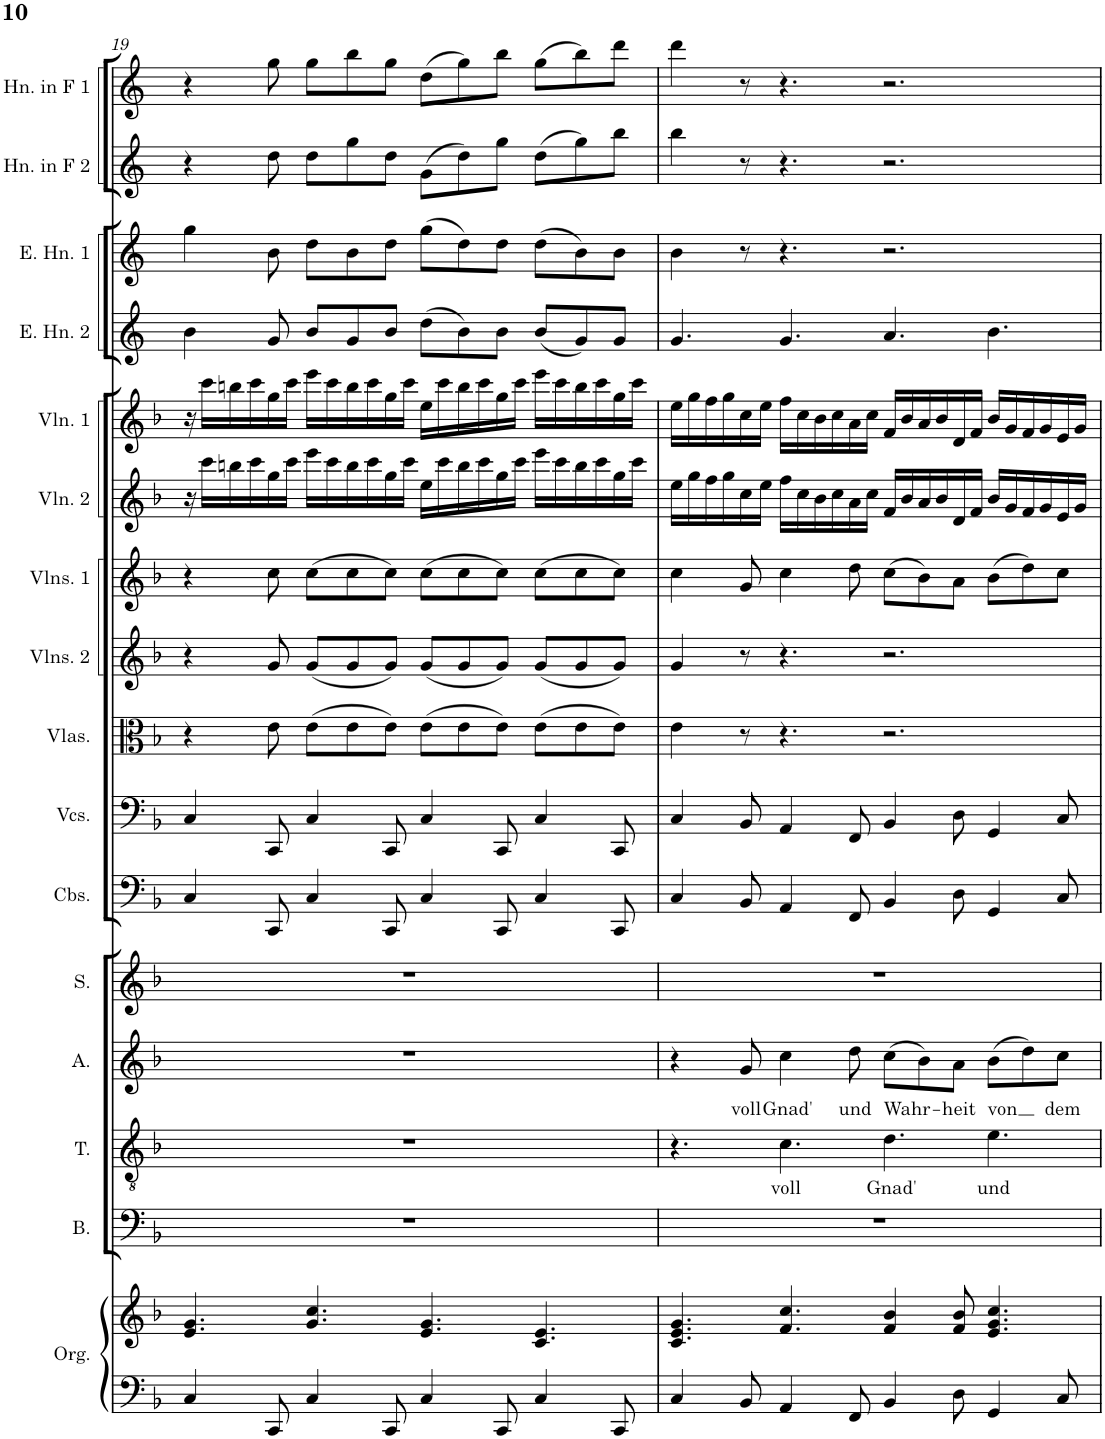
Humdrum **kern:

**kern	**kern	**kern	**kern	**text	**kern	**text	**kern	**kern	**kern	**kern	**kern	**kern	**kern	**kern	**kern	**kern	**kern	**kern
*part16	*part16	*part15	*part14	*part14	*part13	*part13	*part12	*part11	*part10	*part9	*part8	*part7	*part6	*part5	*part4	*part3	*part2	*part1
*staff17	*staff16	*staff15	*staff14	*staff14	*staff13	*staff13	*staff12	*staff11	*staff10	*staff9	*staff8	*staff7	*staff6	*staff5	*staff4	*staff3	*staff2	*staff1
*I"Organ	*	*I"Bass	*I"Tenor	*	*I"Alto	*	*I"Soprano	*I"Contrabasses	*I"Violoncellos	*I"Violas	*I"Violins 2	*I"Violins 1	*I"Solo Violin 2	*I"Solo Violin 1	*I"English Horn 2	*I"English Horn 1	*I"Horn in F 2	*I"Horn in F 1
*I'Org.	*	*I'B.	*I'T.	*	*I'A.	*	*I'S.	*I'Cbs.	*I'Vcs.	*I'Vlas.	*I'Vlns. 2	*I'Vlns. 1	*I'Vln. 2	*I'Vln. 1	*I'E. Hn. 2	*I'E. Hn. 1	*I'Hn. in F 2	*I'Hn. in F 1
!!LO:PB:g=z
*clefF4	*clefG2	*clefF4	*clefGv2	*	*clefG2	*	*clefG2	*clefF4	*clefF4	*clefC3	*clefG2	*clefG2	*clefG2	*clefG2	*clefG2	*clefG2	*clefG2	*clefG2
*	*	*	*	*	*	*	*	*Trd7c12	*	*	*	*	*	*	*Trd4c7	*Trd4c7	*Trd4c7	*Trd4c7
*k[b-]	*k[b-]	*k[b-]	*k[b-]	*	*k[b-]	*	*k[b-]	*k[b-]	*k[b-]	*k[b-]	*k[b-]	*k[b-]	*k[b-]	*k[b-]	*k[]	*k[]	*k[]	*k[]
*M12/8	*M12/8	*M12/8	*M12/8	*	*M12/8	*	*M12/8	*M12/8	*M12/8	*M12/8	*M12/8	*M12/8	*M12/8	*M12/8	*M12/8	*M12/8	*M12/8	*M12/8
=19	=19	=19	=19	=19	=19	=19	=19	=19	=19	=19	=19	=19	=19	=19	=19	=19	=19	=19
4C/	4.e/ 4.g/	1.r	1.r	.	1.r	.	1.r	4C/	4C/	4r	4r	4r	16r	16r	4b\	4gg\	4r	4r
.	.	.	.	.	.	.	.	.	.	.	.	.	16ccc\LL	16ccc\LL	.	.	.	.
.	.	.	.	.	.	.	.	.	.	.	.	.	16bbn\	16bbn\	.	.	.	.
.	.	.	.	.	.	.	.	.	.	.	.	.	16ccc\	16ccc\	.	.	.	.
8CC/	.	.	.	.	.	.	.	8CC/	8CC/	8e\	8g/	8cc\	16gg\	16gg\	8g/	8b\	8dd\	8gg\
.	.	.	.	.	.	.	.	.	.	.	.	.	16ccc\JJ	16ccc\JJ	.	.	.	.
4C/	4.g/ 4.cc/	.	.	.	.	.	.	4C/	4C/	(8e\L	(8g/L	(8cc\L	16eee\LL	16eee\LL	8b/L	8dd\L	8dd\L	8gg\L
.	.	.	.	.	.	.	.	.	.	.	.	.	16ccc\	16ccc\	.	.	.	.
.	.	.	.	.	.	.	.	.	.	8e\	8g/	8cc\	16bb\	16bb\	8g/	8b\	8gg\	8bb\
.	.	.	.	.	.	.	.	.	.	.	.	.	16ccc\	16ccc\	.	.	.	.
8CC/	.	.	.	.	.	.	.	8CC/	8CC/	8e\J)	8g/J)	8cc\J)	16gg\	16gg\	8b/J	8dd\J	8dd\J	8gg\J
.	.	.	.	.	.	.	.	.	.	.	.	.	16ccc\JJ	16ccc\JJ	.	.	.	.
4C/	4.e/ 4.g/	.	.	.	.	.	.	4C/	4C/	(8e\L	(8g/L	(8cc\L	16ee\LL	16ee\LL	(8dd\L	(8gg\L	(8g\L	(8dd\L
.	.	.	.	.	.	.	.	.	.	.	.	.	16ccc\	16ccc\	.	.	.	.
.	.	.	.	.	.	.	.	.	.	8e\	8g/	8cc\	16bb\	16bb\	8b\)	8dd\)	8dd\)	8gg\)
.	.	.	.	.	.	.	.	.	.	.	.	.	16ccc\	16ccc\	.	.	.	.
8CC/	.	.	.	.	.	.	.	8CC/	8CC/	8e\J)	8g/J)	8cc\J)	16gg\	16gg\	8b\J	8dd\J	8gg\J	8bb\J
.	.	.	.	.	.	.	.	.	.	.	.	.	16ccc\JJ	16ccc\JJ	.	.	.	.
4C/	4.c/ 4.e/	.	.	.	.	.	.	4C/	4C/	(8e\L	(8g/L	(8cc\L	16eee\LL	16eee\LL	(8b/L	(8dd\L	(8dd\L	(8gg\L
.	.	.	.	.	.	.	.	.	.	.	.	.	16ccc\	16ccc\	.	.	.	.
.	.	.	.	.	.	.	.	.	.	8e\	8g/	8cc\	16bb\	16bb\	8g/)	8b\)	8gg\)	8bb\)
.	.	.	.	.	.	.	.	.	.	.	.	.	16ccc\	16ccc\	.	.	.	.
8CC/	.	.	.	.	.	.	.	8CC/	8CC/	8e\J)	8g/J)	8cc\J)	16gg\	16gg\	8g/J	8b\J	8bb\J	8ddd\J
.	.	.	.	.	.	.	.	.	.	.	.	.	16ccc\JJ	16ccc\JJ	.	.	.	.
=20	=20	=20	=20	=20	=20	=20	=20	=20	=20	=20	=20	=20	=20	=20	=20	=20	=20	=20
4C/	4.c/ 4.e/ 4.g/	1.r	4.r	.	4r	.	1.r	4C/	4C/	4e\	4g/	4cc\	16ee\LL	16ee\LL	4.g/	4b\	4bb\	4ddd\
.	.	.	.	.	.	.	.	.	.	.	.	.	16gg\	16gg\	.	.	.	.
.	.	.	.	.	.	.	.	.	.	.	.	.	16ff\	16ff\	.	.	.	.
.	.	.	.	.	.	.	.	.	.	.	.	.	16gg\	16gg\	.	.	.	.
!	!	!	!	!	!	!LO:LY:b	!	!	!	!	!	!	!	!	!	!	!	!
8BB-/	.	.	.	.	8g/	voll	.	8BB-/	8BB-/	8r	8r	8g/	16cc\	16cc\	.	8r	8r	8r
.	.	.	.	.	.	.	.	.	.	.	.	.	16ee\JJ	16ee\JJ	.	.	.	.
!	!	!	!	!LO:LY:b	!	!LO:LY:b	!	!	!	!	!	!	!	!	!	!	!	!
4AA/	4.f/ 4.cc/	.	4.c\	voll	4cc\	Gnad'	.	4AA/	4AA/	4.r	4.r	4cc\	16ff\LL	16ff\LL	4.g/	4.r	4.r	4.r
.	.	.	.	.	.	.	.	.	.	.	.	.	16cc\	16cc\	.	.	.	.
.	.	.	.	.	.	.	.	.	.	.	.	.	16b-\	16b-\	.	.	.	.
.	.	.	.	.	.	.	.	.	.	.	.	.	16cc\	16cc\	.	.	.	.
!	!	!	!	!	!	!LO:LY:b	!	!	!	!	!	!	!	!	!	!	!	!
8FF/	.	.	.	.	8dd\	und	.	8FF/	8FF/	.	.	8dd\	16a\	16a\	.	.	.	.
.	.	.	.	.	.	.	.	.	.	.	.	.	16cc\JJ	16cc\JJ	.	.	.	.
!	!	!	!	!LO:LY:b	!	!LO:LY:b	!	!	!	!	!	!	!	!	!	!	!	!
4BB-/	4f/ 4b-/	.	4.d\	Gnad'	(8cc\L	Wahr-	.	4BB-/	4BB-/	2.r	2.r	(8cc\L	16f/LL	16f/LL	4.a/	2.r	2.r	2.r
.	.	.	.	.	.	.	.	.	.	.	.	.	16b-/	16b-/	.	.	.	.
.	.	.	.	.	8b-\)	.	.	.	.	.	.	8b-\)	16a/	16a/	.	.	.	.
.	.	.	.	.	.	.	.	.	.	.	.	.	16b-/	16b-/	.	.	.	.
!	!	!	!	!	!	!LO:LY:b	!	!	!	!	!	!	!	!	!	!	!	!
8D\	8f/ 8b-/	.	.	.	8a\J	-heit	.	8D\	8D\	.	.	8a\J	16d/	16d/	.	.	.	.
.	.	.	.	.	.	.	.	.	.	.	.	.	16f/JJ	16f/JJ	.	.	.	.
!	!	!	!	!LO:LY:b	!	!LO:LY:b	!	!	!	!	!	!	!	!	!	!	!	!
4GG/	4.e/ 4.g/ 4.cc/	.	4.e\	und	(8b-\L	von	.	4GG/	4GG/	.	.	(8b-\L	16b-/LL	16b-/LL	4.b\	.	.	.
.	.	.	.	.	.	.	.	.	.	.	.	.	16g/	16g/	.	.	.	.
.	.	.	.	.	8dd\)	.	.	.	.	.	.	8dd\)	16f/	16f/	.	.	.	.
.	.	.	.	.	.	.	.	.	.	.	.	.	16g/	16g/	.	.	.	.
!	!	!	!	!	!	!LO:LY:b	!	!	!	!	!	!	!	!	!	!	!	!
8C/	.	.	.	.	8cc\J	dem	.	8C/	8C/	.	.	8cc\J	16e/	16e/	.	.	.	.
.	.	.	.	.	.	.	.	.	.	.	.	.	16g/JJ	16g/JJ	.	.	.	.
=	=	=	=	=	=	=	=	=	=	=	=	=	=	=	=	=	=	=
*-	*-	*-	*-	*-	*-	*-	*-	*-	*-	*-	*-	*-	*-	*-	*-	*-	*-	*-
